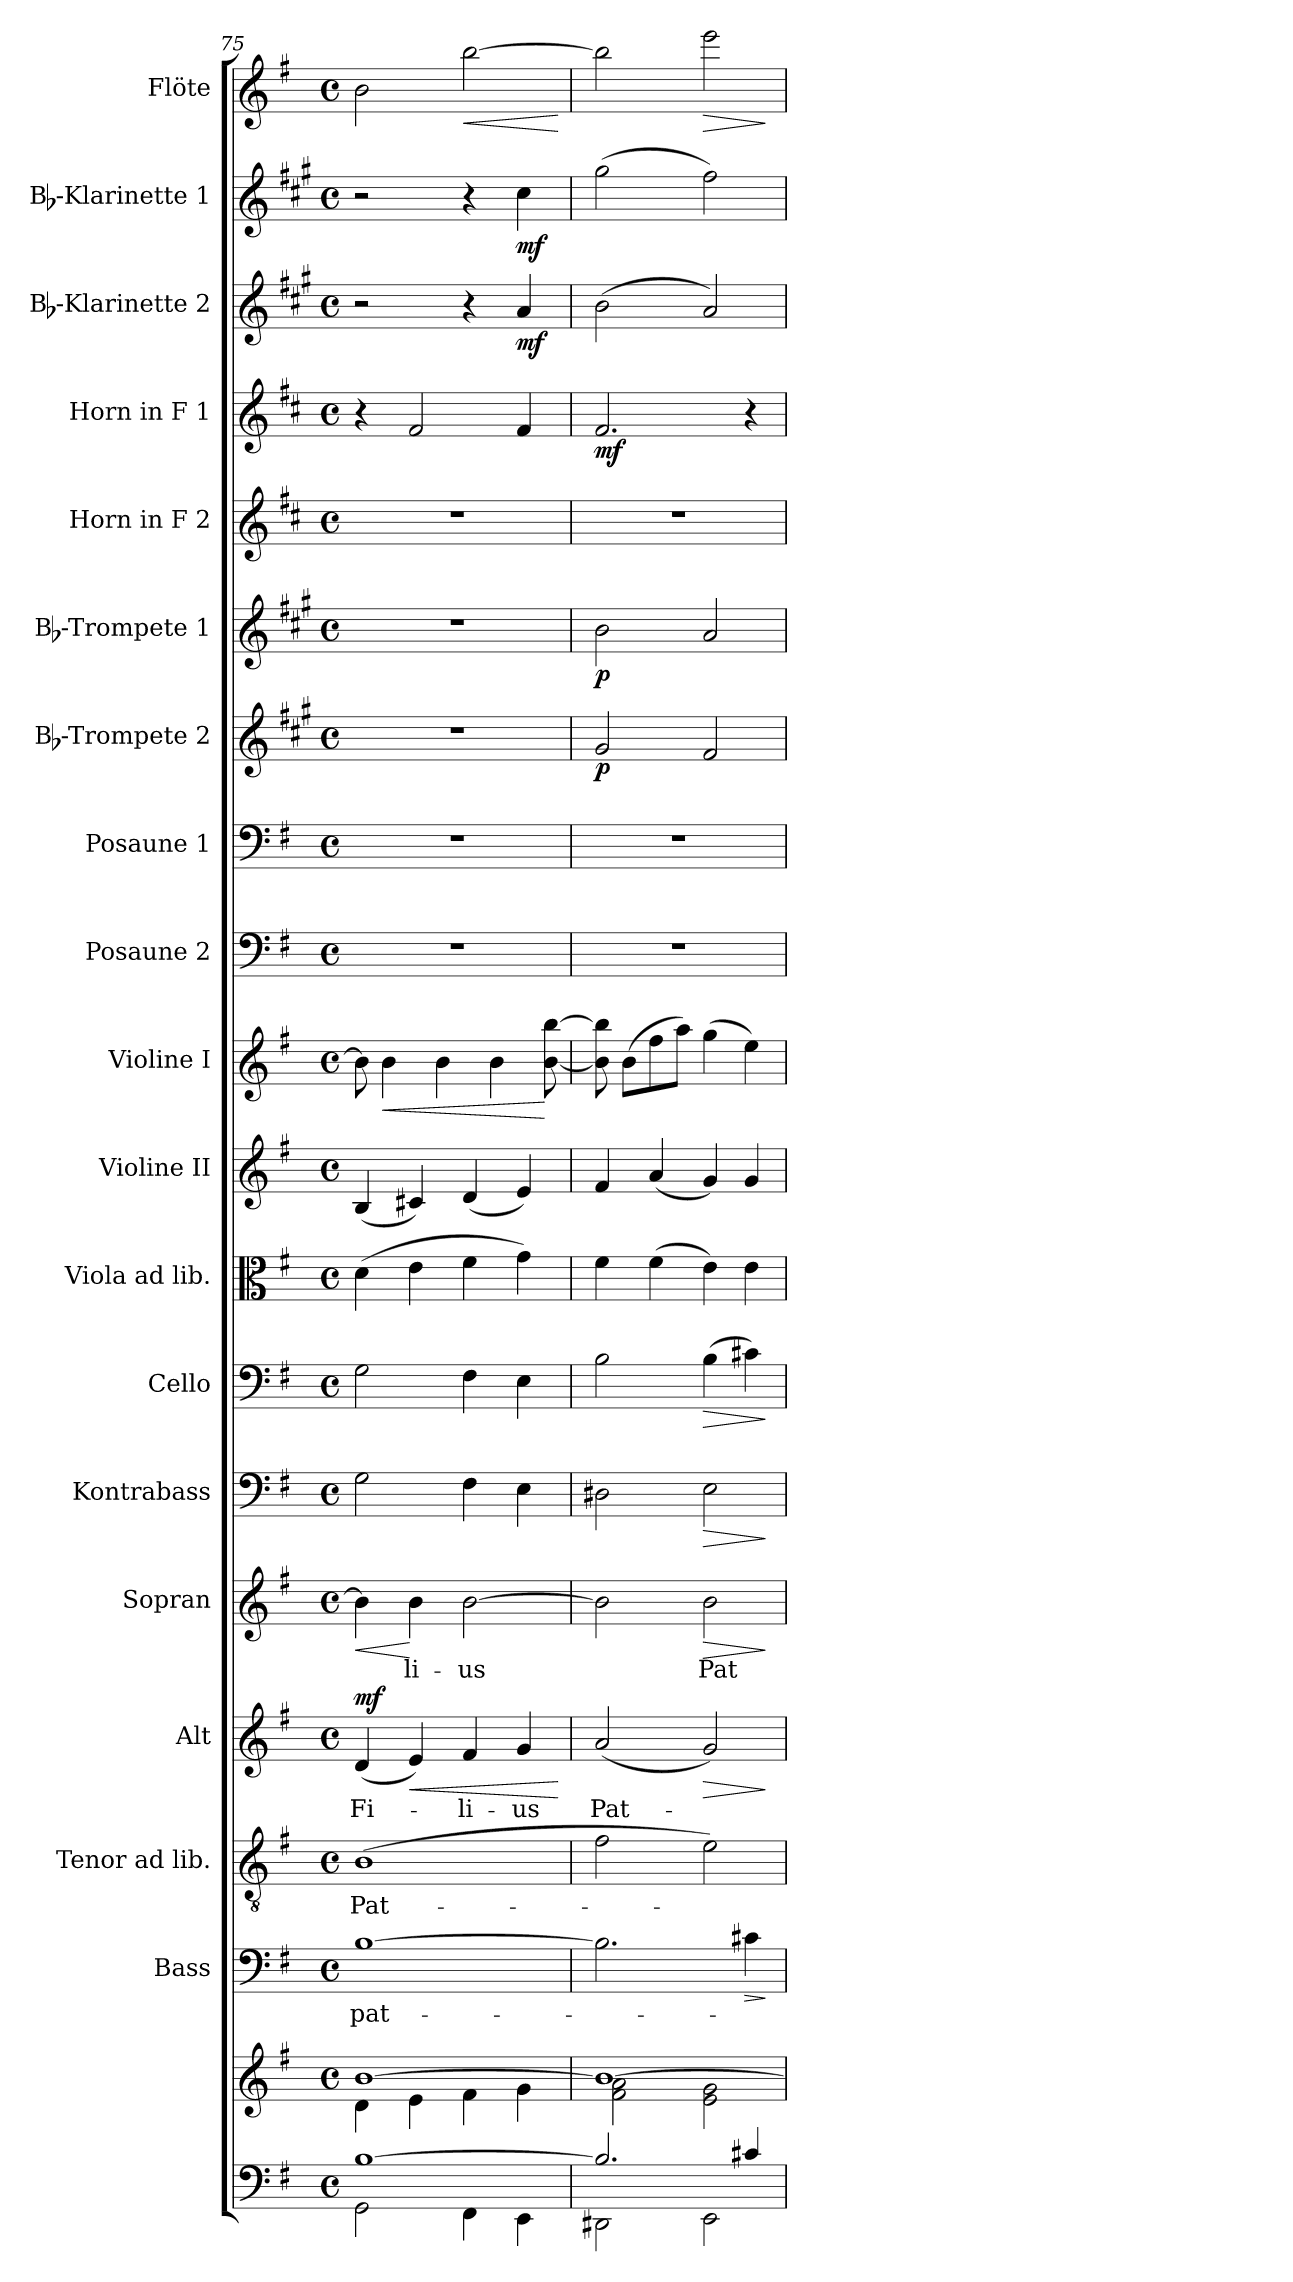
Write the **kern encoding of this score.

**kern	**kern	**kern	**text	**dynam	**kern	**text	**kern	**text	**dynam	**kern	**text	**dynam	**kern	**dynam	**kern	**dynam	**kern	**kern	**kern	**dynam	**kern	**kern	**kern	**dynam	**kern	**dynam	**kern	**kern	**dynam	**kern	**dynam	**kern	**dynam	**kern	**dynam
*part19	*part19	*part18	*part18	*part18	*part17	*part17	*part16	*part16	*part16	*part15	*part15	*part15	*part14	*part14	*part13	*part13	*part12	*part11	*part10	*part10	*part9	*part8	*part7	*part7	*part6	*part6	*part5	*part4	*part4	*part3	*part3	*part2	*part2	*part1	*part1
*staff20	*staff19	*staff18	*staff18	*staff18	*staff17	*staff17	*staff16	*staff16	*staff16	*staff15	*staff15	*staff15	*staff14	*staff14	*staff13	*staff13	*staff12	*staff11	*staff10	*staff10	*staff9	*staff8	*staff7	*staff7	*staff6	*staff6	*staff5	*staff4	*staff4	*staff3	*staff3	*staff2	*staff2	*staff1	*staff1
*	*	*I"Bass	*	*	*I"Tenor ad lib.	*	*I"Alt	*	*	*I"Sopran	*	*	*I"Kontrabass	*	*I"Cello	*	*I"Viola ad lib.	*I"Violine II	*I"Violine I	*	*I"Posaune 2	*I"Posaune 1	*I"Bb-Trompete 2	*	*I"Bb-Trompete 1	*	*I"Horn in F 2	*I"Horn in F 1	*	*I"Bb-Klarinette 2	*	*I"Bb-Klarinette 1	*	*I"Flöte	*
*	*	*I'B.	*	*	*I'T.	*	*I'A.	*	*	*I'S.	*	*	*I'Kb.	*	*	*	*I'Vla.	*I'Vl. II	*I'Vl. I	*	*I'Pos. 2	*I'Pos. 1	*I'Bb Trp. 2	*	*I'Bb Trp. 1	*	*	*	*	*I'Bb Kl. 2	*	*I'Bb Kl. 1	*	*I'Fl.	*
*clefF4	*clefG2	*clefF4	*	*	*clefGv2	*	*clefG2	*	*	*clefG2	*	*	*clefF4	*	*clefF4	*	*clefC3	*clefG2	*clefG2	*	*clefF4	*clefF4	*clefG2	*	*clefG2	*	*clefG2	*clefG2	*	*clefG2	*	*clefG2	*	*clefG2	*
*	*	*	*	*	*	*	*	*	*	*	*	*	*ITrd7c12	*	*	*	*	*	*	*	*	*	*ITrd1c2	*	*ITrd1c2	*	*ITrd4c7	*ITrd4c7	*	*ITrd1c2	*	*ITrd1c2	*	*	*
*k[f#]	*k[f#]	*k[f#]	*	*	*k[f#]	*	*k[f#]	*	*	*k[f#]	*	*	*k[f#]	*	*k[f#]	*	*k[f#]	*k[f#]	*k[f#]	*	*k[f#]	*k[f#]	*k[f#]	*	*k[f#]	*	*k[f#]	*k[f#]	*	*k[f#]	*	*k[f#]	*	*k[f#]	*
*G:	*G:	*G:	*	*	*G:	*	*G:	*	*	*G:	*	*	*G:	*	*G:	*	*G:	*G:	*G:	*	*G:	*G:	*G:	*	*G:	*	*G:	*G:	*	*G:	*	*G:	*	*G:	*
*M4/4	*M4/4	*M4/4	*	*	*M4/4	*	*M4/4	*	*	*M4/4	*	*	*M4/4	*	*M4/4	*	*M4/4	*M4/4	*M4/4	*	*M4/4	*M4/4	*M4/4	*	*M4/4	*	*M4/4	*M4/4	*	*M4/4	*	*M4/4	*	*M4/4	*
*met(c)	*met(c)	*met(c)	*	*	*met(c)	*	*met(c)	*	*	*met(c)	*	*	*met(c)	*	*met(c)	*	*met(c)	*met(c)	*met(c)	*	*met(c)	*met(c)	*met(c)	*	*met(c)	*	*met(c)	*met(c)	*	*met(c)	*	*met(c)	*	*met(c)	*
=75	=75	=75	=75	=75	=75	=75	=75	=75	=75	=75	=75	=75	=75	=75	=75	=75	=75	=75	=75	=75	=75	=75	=75	=75	=75	=75	=75	=75	=75	=75	=75	=75	=75	=75	=75
*^	*^	*	*	*	*	*	*	*	*	*	*	*	*	*	*	*	*	*	*	*	*	*	*	*	*	*	*	*	*	*	*	*	*	*	*
!	!	!	!	!	!LO:LY:b	!	!	!LO:LY:b	!	!LO:LY:b	!LO:DY:a	!	!	!LO:HP:b	!	!	!	!	!	!	!	!	!	!	!	!	!	!	!	!	!	!	!	!	!	!	!
[>1B	2GG\	[>1b	4d\	[1B	pat-	.	(>1B	Pat-	(<4d/	Fi-	mf	4b\]	.	<	2GG\	.	2G\	.	(>4d\	(<4B/	8b\]	.	1r	1r	1r	.	1r	.	1r	4r	.	2r	.	2r	.	2b\	.
!	!	!	!	!	!	!	!	!	!	!	!	!	!	!	!	!	!	!	!	!	!	!LO:HP:b	!	!	!	!	!	!	!	!	!	!	!	!	!	!	!
.	.	.	.	.	.	.	.	.	.	.	.	.	.	.	.	.	.	.	.	.	4b\	<	.	.	.	.	.	.	.	.	.	.	.	.	.	.	.
!	!	!	!	!	!	!	!	!	!	!	!LO:HP:b	!	!LO:LY:b	!	!	!	!	!	!	!	!	!	!	!	!	!	!	!	!	!	!	!	!	!	!	!	!
.	.	.	4e\	.	.	.	.	.	4e/)	.	<	4b\	-li-	[	.	.	.	.	4e\	4c#X/)	.	.	.	.	.	.	.	.	.	2B/	.	.	.	.	.	.	.
.	.	.	.	.	.	.	.	.	.	.	.	.	.	.	.	.	.	.	.	.	4b\	.	.	.	.	.	.	.	.	.	.	.	.	.	.	.	.
!	!	!	!	!	!	!	!	!	!	!LO:LY:b	!	!	!LO:LY:b	!	!	!	!	!	!	!	!	!	!	!	!	!	!	!	!	!	!	!	!	!	!	!	!LO:HP:b
.	4FF#\	.	4f#\	.	.	.	.	.	4f#/	-li-	.	[2b\	-us	.	4FF#\	.	4F#\	.	4f#\	(<4d/	.	.	.	.	.	.	.	.	.	.	.	4r	.	4r	.	[2bb\	<
.	.	.	.	.	.	.	.	.	.	.	.	.	.	.	.	.	.	.	.	.	4b\	.	.	.	.	.	.	.	.	.	.	.	.	.	.	.	.
!	!	!	!	!	!	!	!	!	!	!LO:LY:b	!	!	!	!	!	!	!	!	!	!	!	!	!	!	!	!	!	!	!	!	!	!	!LO:DY:b	!	!LO:DY:b	!	!
.	4EE\	.	4g\	.	.	.	.	.	4g/	-us	.	.	.	.	4EE\	.	4E\	.	4g\)	4e/)	.	.	.	.	.	.	.	.	.	4B/	.	4g/	mf	4b\	mf	.	.
.	.	.	.	.	.	.	.	.	.	.	.	.	.	.	.	.	.	.	.	.	[8b\ [8bb\	[	.	.	.	.	.	.	.	.	.	.	.	.	.	.	.
*v	*v	*	*	*	*	*	*	*	*	*	*	*	*	*	*	*	*	*	*	*	*	*	*	*	*	*	*	*	*	*	*	*	*	*	*	*	*
*	*v	*v	*	*	*	*	*	*	*	*	*	*	*	*	*	*	*	*	*	*	*	*	*	*	*	*	*	*	*	*	*	*	*	*	*	*
.	.	.	.	.	.	.	.	.	[	.	.	.	.	.	.	.	.	.	.	.	.	.	.	.	.	.	.	.	.	.	.	.	.	.	[
=76	=76	=76	=76	=76	=76	=76	=76	=76	=76	=76	=76	=76	=76	=76	=76	=76	=76	=76	=76	=76	=76	=76	=76	=76	=76	=76	=76	=76	=76	=76	=76	=76	=76	=76	=76
*^	*^	*	*	*	*	*	*	*	*	*	*	*	*	*	*	*	*	*	*	*	*	*	*	*	*	*	*	*	*	*	*	*	*	*	*
!	!	!	!	!	!	!	!	!	!	!LO:LY:b	!	!	!	!	!	!	!	!	!	!	!	!	!	!	!	!LO:DY:b	!	!LO:DY:b	!	!	!LO:DY:b	!	!	!	!	!	!
2.B/]	2DD#X\	1b_	2f#\ 2a\	2.B\]	.	.	2f#\	.	(<2a/	Pat-	.	2b\]	.	.	2DD#X\	.	2B\	.	4f#\	4f#/	8b\] 8bb\]	.	1r	1r	2f#/	p	2a\	p	1r	2.B/	mf	(>2a\	.	(>2ff#\	.	2bb\]	.
.	.	.	.	.	.	.	.	.	.	.	.	.	.	.	.	.	.	.	.	.	(>8b\L	.	.	.	.	.	.	.	.	.	.	.	.	.	.	.	.
.	.	.	.	.	.	.	.	.	.	.	.	.	.	.	.	.	.	.	(>4f#\	(<4a/	8ff#\	.	.	.	.	.	.	.	.	.	.	.	.	.	.	.	.
.	.	.	.	.	.	.	.	.	.	.	.	.	.	.	.	.	.	.	.	.	8aa\J)	.	.	.	.	.	.	.	.	.	.	.	.	.	.	.	.
!	!	!	!	!	!	!	!	!	!	!	!LO:HP:b	!	!LO:LY:b	!LO:HP:b	!	!LO:HP:b	!	!LO:HP:b	!	!	!	!	!	!	!	!	!	!	!	!	!	!	!	!	!	!	!LO:HP:b
.	2EE\	.	2e\ 2g\	.	.	.	2e\)	.	2g/)	.	>	2b\	Pat-	>	2EE\	>	(>4B\	>	4e\)	4g/)	(>4gg\	.	.	.	2e/	.	2g/	.	.	.	.	2g/)	.	2ee\)	.	2eee\	>
!	!	!	!	!	!	!LO:HP:b	!	!	!	!	!	!	!	!	!	!	!	!	!	!	!	!	!	!	!	!	!	!	!	!	!	!	!	!	!	!	!
4c#X/	.	.	.	4c#X\	.	>	.	.	.	.	.	.	.	.	.	.	4c#X\)	.	4e\	4g/	4ee\)	.	.	.	.	.	.	.	.	4r	.	.	.	.	.	.	.
*v	*v	*	*	*	*	*	*	*	*	*	*	*	*	*	*	*	*	*	*	*	*	*	*	*	*	*	*	*	*	*	*	*	*	*	*	*	*
*	*v	*v	*	*	*	*	*	*	*	*	*	*	*	*	*	*	*	*	*	*	*	*	*	*	*	*	*	*	*	*	*	*	*	*	*	*
.	.	.	.	]	.	.	.	.	]	.	.	]	.	]	.	]	.	.	.	.	.	.	.	.	.	.	.	.	.	.	.	.	.	.	]
=	=	=	=	=	=	=	=	=	=	=	=	=	=	=	=	=	=	=	=	=	=	=	=	=	=	=	=	=	=	=	=	=	=	=	=
*-	*-	*-	*-	*-	*-	*-	*-	*-	*-	*-	*-	*-	*-	*-	*-	*-	*-	*-	*-	*-	*-	*-	*-	*-	*-	*-	*-	*-	*-	*-	*-	*-	*-	*-	*-
